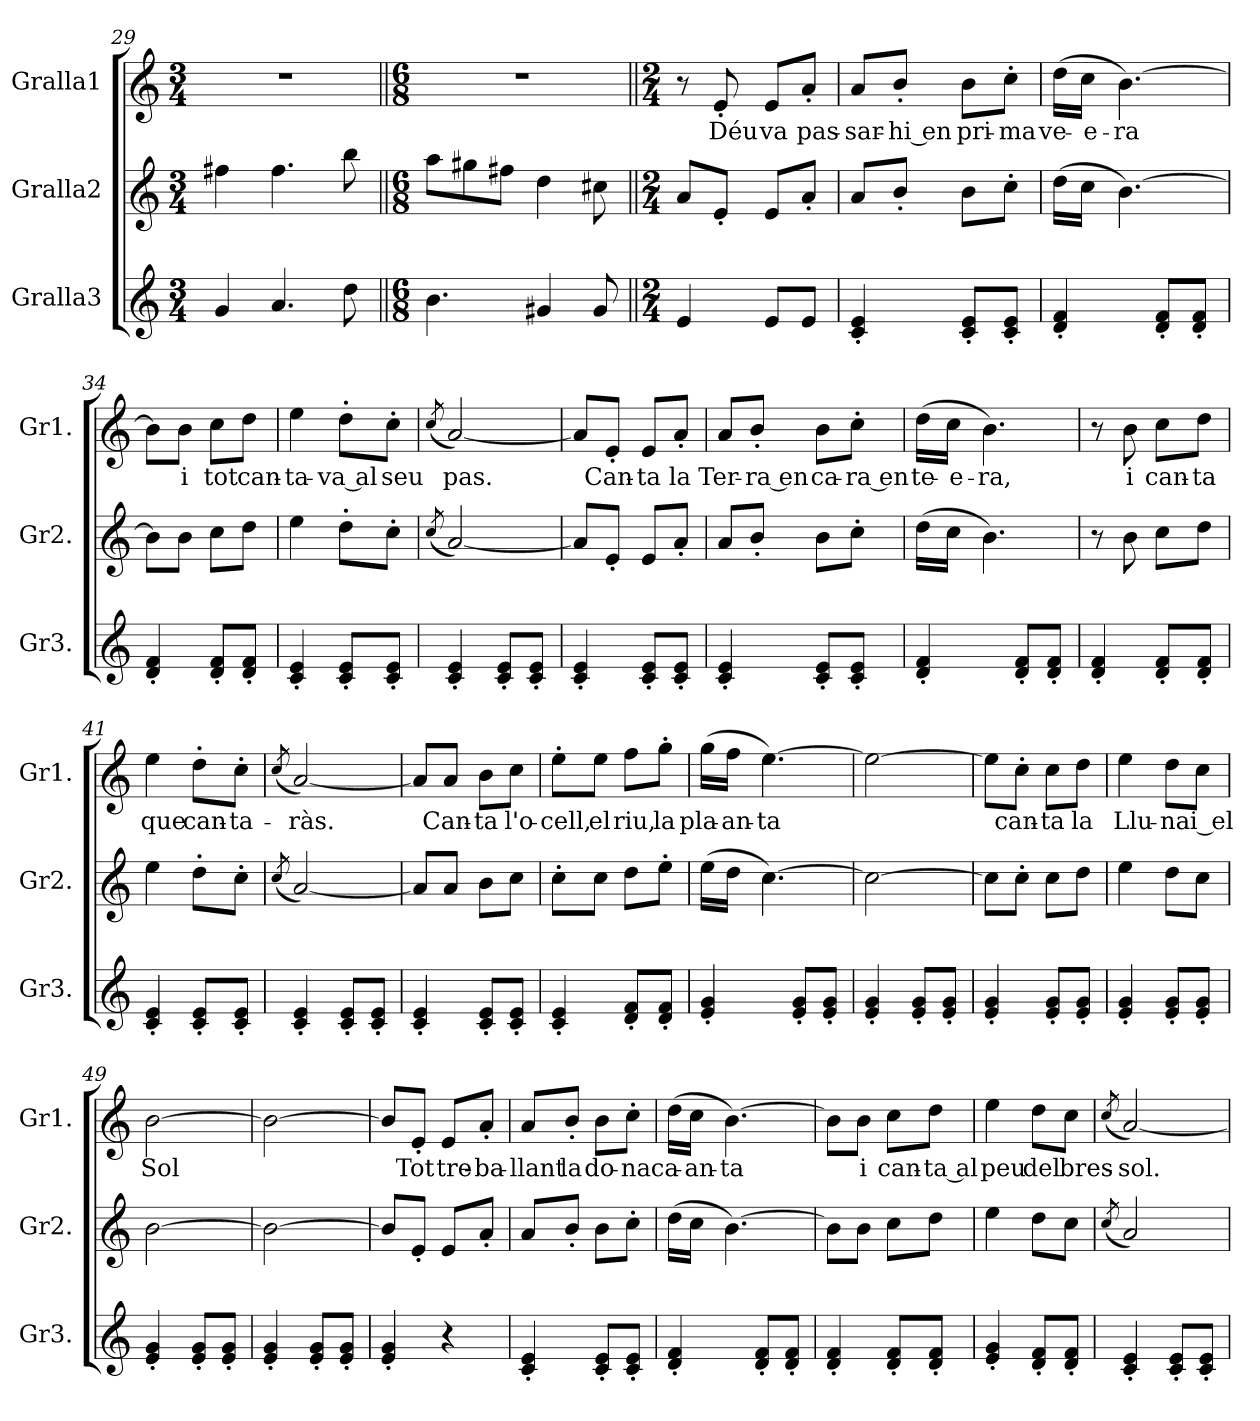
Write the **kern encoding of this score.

**kern	**kern	**kern	**text
*part3	*part2	*part1	*part1
*staff3	*staff2	*staff1	*staff1
*I"Gralla3	*I"Gralla2	*I"Gralla1	*
*I'Gr3.	*I'Gr2.	*I'Gr1.	*
*clefG2	*clefG2	*clefG2	*
*k[]	*k[]	*k[]	*
*M3/4	*M3/4	*M3/4	*
=29	=29	=29	=29
4g/	4ff#X\	2.r	.
4.a/	4.ff#\	.	.
8dd\	8bb\	.	.
!!LO:PB:g=z
=30||	=30||	=30||	=30||
*M6/8	*M6/8	*M6/8	*
4.b\	8aa\L	2.r	.
.	8gg#X\	.	.
.	8ff#X\J	.	.
4g#X/	4dd\	.	.
8g#/	8cc#X\	.	.
=31||	=31||	=31||	=31||
*M2/4	*M2/4	*M2/4	*
*	*	*MM107	*
4e/	8a/L	8r	.
!	!	!	!LO:LY:b
.	8e'/J	8e'/	Déu
!	!	!	!LO:LY:b
8e/L	8e/L	8e/L	va
!	!	!	!LO:LY:b
8e/J	8a'/J	8a'/J	pas-
=32	=32	=32	=32
!	!	!	!LO:LY:b
4c/' 4e/'	8a/L	8a/L	-sar-
!	!	!	!LO:LY:b
.	8b'/J	8b'/J	hi en
!	!	!	!LO:LY:b
8c/' 8e/'L	8b\L	8b\L	pri-
!	!	!	!LO:LY:b
8c/' 8e/'J	8cc'\J	8cc'\J	-ma
=33	=33	=33	=33
!	!	!	!LO:LY:b
4d/' 4f/'	(>16dd\LL	(>16dd\LL	ve-
!	!	!	!LO:LY:b
.	16cc\JJ	16cc\JJ	-e-
!	!	!	!LO:LY:b
.	[4.b\)	[4.b\)	-ra
8d/' 8f/'L	.	.	.
8d/' 8f/'J	.	.	.
=34	=34	=34	=34
4d/' 4f/'	8b\L]	8b\L]	.
!	!	!	!LO:LY:b
.	8b\J	8b\J	i
!	!	!	!LO:LY:b
8d/' 8f/'L	8cc\L	8cc\L	tot
!	!	!	!LO:LY:b
8d/' 8f/'J	8dd\J	8dd\J	can-
=35	=35	=35	=35
!	!	!	!LO:LY:b
4c/' 4e/'	4ee\	4ee\	-ta-
!	!	!	!LO:LY:b
8c/' 8e/'L	8dd'\L	8dd'\L	va al
!	!	!	!LO:LY:b
8c/' 8e/'J	8cc'\J	8cc'\J	seu
=36	=36	=36	=36
.	(<8qcc/	(<8qcc/	.
!	!	!	!LO:LY:b
4c/' 4e/'	[2a/)	[2a/)	pas.
8c/' 8e/'L	.	.	.
8c/' 8e/'J	.	.	.
!!LO:LB:g=z
=37	=37	=37	=37
4c/' 4e/'	8a/L]	8a/L]	.
!	!	!	!LO:LY:b
.	8e'/J	8e'/J	Can-
!	!	!	!LO:LY:b
8c/' 8e/'L	8e/L	8e/L	-ta
!	!	!	!LO:LY:b
8c/' 8e/'J	8a'/J	8a'/J	la
=38	=38	=38	=38
!	!	!	!LO:LY:b
4c/' 4e/'	8a/L	8a/L	Ter-
!	!	!	!LO:LY:b
.	8b'/J	8b'/J	ra en
!	!	!	!LO:LY:b
8c/' 8e/'L	8b\L	8b\L	-ca-
!	!	!	!LO:LY:b
8c/' 8e/'J	8cc'\J	8cc'\J	ra en
=39	=39	=39	=39
!	!	!	!LO:LY:b
4d/' 4f/'	(>16dd\LL	(>16dd\LL	-te-
!	!	!	!LO:LY:b
.	16cc\JJ	16cc\JJ	-e-
!	!	!	!LO:LY:b
.	4.b\)	4.b\)	-ra,
8d/' 8f/'L	.	.	.
8d/' 8f/'J	.	.	.
=40	=40	=40	=40
4d/' 4f/'	8r	8r	.
!	!	!	!LO:LY:b
.	8b\	8b\	i
!	!	!	!LO:LY:b
8d/' 8f/'L	8cc\L	8cc\L	can-
!	!	!	!LO:LY:b
8d/' 8f/'J	8dd\J	8dd\J	-ta
=41	=41	=41	=41
!	!	!	!LO:LY:b
4c/' 4e/'	4ee\	4ee\	que
!	!	!	!LO:LY:b
8c/' 8e/'L	8dd'\L	8dd'\L	can-
!	!	!	!LO:LY:b
8c/' 8e/'J	8cc'\J	8cc'\J	-ta-
=42	=42	=42	=42
.	(<8qcc/	(<8qcc/	.
!	!	!	!LO:LY:b
4c/' 4e/'	[2a/)	[2a/)	-ràs.
8c/' 8e/'L	.	.	.
8c/' 8e/'J	.	.	.
=43	=43	=43	=43
4c/' 4e/'	8a/L]	8a/L]	.
!	!	!	!LO:LY:b
.	8a/J	8a/J	Can-
!	!	!	!LO:LY:b
8c/' 8e/'L	8b\L	8b\L	-ta
!	!	!	!LO:LY:b
8c/' 8e/'J	8cc\J	8cc\J	l'o-
=44	=44	=44	=44
!	!	!	!LO:LY:b
4c/' 4e/'	8cc'\L	8ee'\L	-cell,
!	!	!	!LO:LY:b
.	8cc\J	8ee\J	el
!	!	!	!LO:LY:b
8d/' 8f/'L	8dd\L	8ff\L	riu,
!	!	!	!LO:LY:b
8d/' 8f/'J	8ee'\J	8gg'\J	la
!!LO:LB:g=z
=45	=45	=45	=45
!	!	!	!LO:LY:b
4e/' 4g/'	(>16ee\LL	(>16gg\LL	pla-
!	!	!	!LO:LY:b
.	16dd\JJ	16ff\JJ	-an-
!	!	!	!LO:LY:b
.	[4.cc\)	[4.ee\)	-ta
8e/' 8g/'L	.	.	.
8e/' 8g/'J	.	.	.
=46	=46	=46	=46
4e/' 4g/'	2cc\_	2ee\_	.
8e/' 8g/'L	.	.	.
8e/' 8g/'J	.	.	.
=47	=47	=47	=47
4e/' 4g/'	8cc\L]	8ee\L]	.
!	!	!	!LO:LY:b
.	8cc'\J	8cc'\J	can-
!	!	!	!LO:LY:b
8e/' 8g/'L	8cc\L	8cc\L	-ta
!	!	!	!LO:LY:b
8e/' 8g/'J	8dd\J	8dd\J	la
=48	=48	=48	=48
!	!	!	!LO:LY:b
4e/' 4g/'	4ee\	4ee\	Llu-
!	!	!	!LO:LY:b
8e/' 8g/'L	8dd\L	8dd\L	-na
!	!	!	!LO:LY:b
8e/' 8g/'J	8cc\J	8cc\J	i el
=49	=49	=49	=49
!	!	!	!LO:LY:b
4e/' 4g/'	[2b\	[2b\	Sol
8e/' 8g/'L	.	.	.
8e/' 8g/'J	.	.	.
=50	=50	=50	=50
4e/' 4g/'	2b\_	2b\_	.
8e/' 8g/'L	.	.	.
8e/' 8g/'J	.	.	.
=51	=51	=51	=51
4e/' 4g/'	8b/L]	8b/L]	.
!	!	!	!LO:LY:b
.	8e'/J	8e'/J	Tot
!	!	!	!LO:LY:b
4r	8e/L	8e/L	tre-
!	!	!	!LO:LY:b
.	8a'/J	8a'/J	-ba-
=52	=52	=52	=52
!	!	!	!LO:LY:b
4c/' 4e/'	8a/L	8a/L	-llant
!	!	!	!LO:LY:b
.	8b'/J	8b'/J	la
!	!	!	!LO:LY:b
8c/' 8e/'L	8b\L	8b\L	do-
!	!	!	!LO:LY:b
8c/' 8e/'J	8cc'\J	8cc'\J	-na
=53	=53	=53	=53
!	!	!	!LO:LY:b
4d/' 4f/'	(>16dd\LL	(>16dd\LL	ca-
!	!	!	!LO:LY:b
.	16cc\JJ	16cc\JJ	-an-
!	!	!	!LO:LY:b
.	[4.b\)	[4.b\)	-ta
8d/' 8f/'L	.	.	.
8d/' 8f/'J	.	.	.
!!LO:LB:g=z
=54	=54	=54	=54
4d/' 4f/'	8b\L]	8b\L]	.
!	!	!	!LO:LY:b
.	8b\J	8b\J	i
!	!	!	!LO:LY:b
8d/' 8f/'L	8cc\L	8cc\L	can-
!	!	!	!LO:LY:b
8d/' 8f/'J	8dd\J	8dd\J	ta al
=55	=55	=55	=55
!	!	!	!LO:LY:b
4e/' 4g/'	4ee\	4ee\	peu
!	!	!	!LO:LY:b
8d/' 8f/'L	8dd\L	8dd\L	del
!	!	!	!LO:LY:b
8d/' 8f/'J	8cc\J	8cc\J	bres-
=56	=56	=56	=56
.	(<8qcc/	(<8qcc/	.
!	!	!	!LO:LY:b
4c/' 4e/'	2a/)	[2a/)	-sol.
8c/' 8e/'L	.	.	.
8c/' 8e/'J	.	.	.
=	=	=	=
*-	*-	*-	*-
